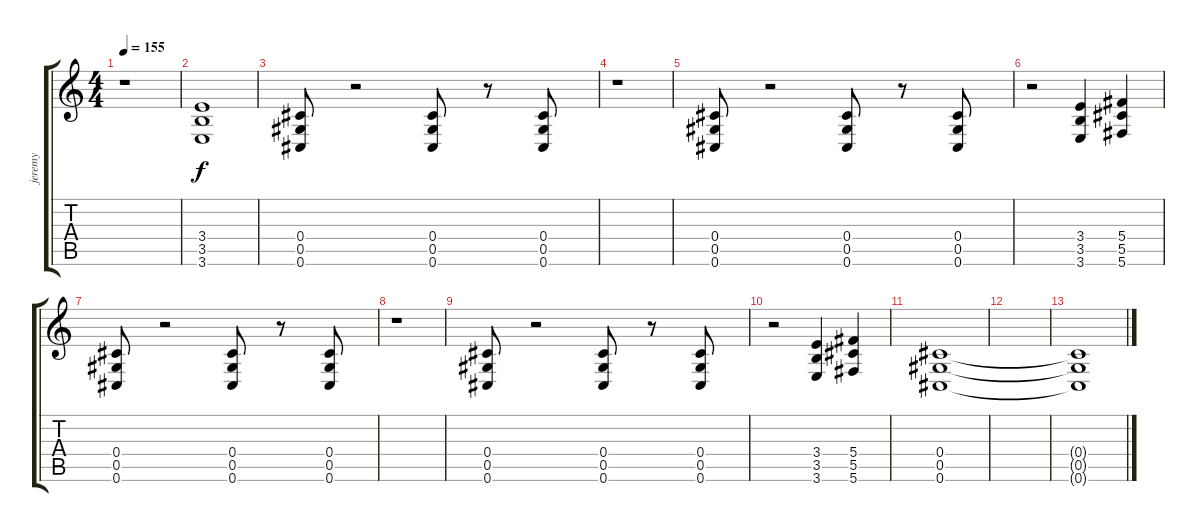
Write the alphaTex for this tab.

\track ("jeremy" "jeremy") {instrument overdrivenguitar}
\staff {score tabs}
\tuning (Eb4 Bb3 Gb3 Db3 Ab2 Db2) {hide}
\ts (4 4)
\tempo 155
\clef g2
\ks c
r.1{dy f} |
(3.4{t} 3.5{t} 3.6{t}).1 |
(0.4 0.5 0.6).8 r.2 (0.4 0.5 0.6).8 r.8 (0.4 0.5 0.6).8 |
r.1 |
(0.4 0.5 0.6).8 r.2 (0.4 0.5 0.6).8 r.8 (0.4 0.5 0.6).8 |
r.2 (3.4 3.5 3.6).4 (5.4 5.5 5.6).4 |
(0.4 0.5 0.6).8 r.2 (0.4 0.5 0.6).8 r.8 (0.4 0.5 0.6).8 |
r.1 |
(0.4 0.5 0.6).8 r.2 (0.4 0.5 0.6).8 r.8 (0.4 0.5 0.6).8 |
r.2 (3.4 3.5 3.6).4 (5.4 5.5 5.6).4 |
(0.4 0.5 0.6).1 |
|
(0.4{t} 0.5{t} 0.6{t}).1
